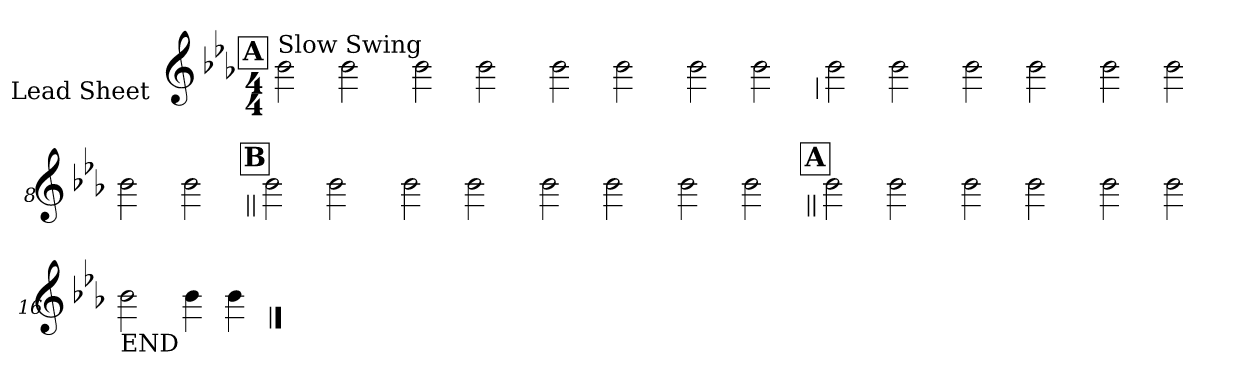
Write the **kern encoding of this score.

**kern
*part1
*staff1
*I"Lead Sheet
*stria0
*clefG2
*k[b-e-a-]
*E-:
*M4/4
!!LO:REH:place=s1:a:t=A
=1||
!LO:TX:a:t=Slow Swing
2b-
2b-
=2-
2b-
2b-
=3-
2b-
2b-
=4-
2b-
2b-
!!LO:LB:g=z
=5
2b-
2b-
=6-
2b-
2b-
=7-
2b-
2b-
=8-
2b-
2b-
!!LO:LB:g=z
!!LO:REH:place=s1:a:t=B
=9||
2b-
2b-
=10-
2b-
2b-
=11-
2b-
2b-
=12-
2b-
2b-
!!LO:LB:g=z
!!LO:REH:place=s1:a:t=A
=13||
2b-
2b-
=14-
2b-
2b-
=15-
2b-
2b-
=16-
!LO:TX:b:t=END
2b-
4b-
4b-
==
*-
